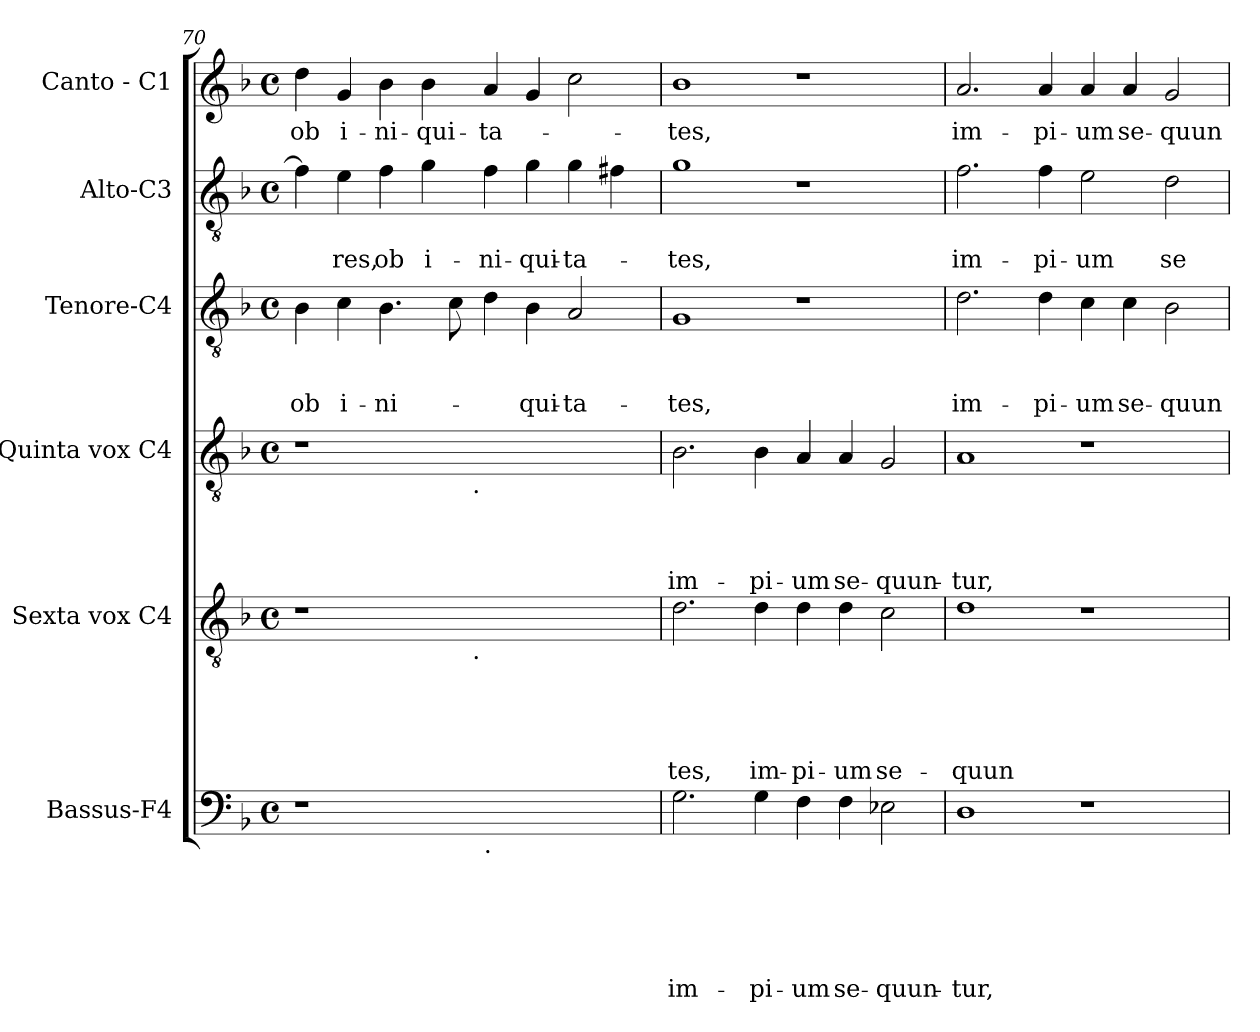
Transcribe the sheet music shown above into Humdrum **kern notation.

**kern	**text	**text	**text	**text	**text	**text	**kern	**text	**text	**text	**text	**text	**kern	**text	**text	**text	**text	**kern	**text	**text	**text	**kern	**text	**text	**kern	**text
*part6	*part6	*part6	*part6	*part6	*part6	*part6	*part5	*part5	*part5	*part5	*part5	*part5	*part4	*part4	*part4	*part4	*part4	*part3	*part3	*part3	*part3	*part2	*part2	*part2	*part1	*part1
*staff6	*staff6	*staff6	*staff6	*staff6	*staff6	*staff6	*staff5	*staff5	*staff5	*staff5	*staff5	*staff5	*staff4	*staff4	*staff4	*staff4	*staff4	*staff3	*staff3	*staff3	*staff3	*staff2	*staff2	*staff2	*staff1	*staff1
*I"Bassus-F4	*	*	*	*	*	*	*I"Sexta vox C4	*	*	*	*	*	*I"Quinta vox C4	*	*	*	*	*I"Tenore-C4	*	*	*	*I"Alto-C3	*	*	*I"Canto - C1	*
*clefF4	*	*	*	*	*	*	*clefGv2	*	*	*	*	*	*clefGv2	*	*	*	*	*clefGv2	*	*	*	*clefGv2	*	*	*clefG2	*
*k[b-]	*	*	*	*	*	*	*k[b-]	*	*	*	*	*	*k[b-]	*	*	*	*	*k[b-]	*	*	*	*k[b-]	*	*	*k[b-]	*
*F:	*	*	*	*	*	*	*F:	*	*	*	*	*	*F:	*	*	*	*	*F:	*	*	*	*F:	*	*	*F:	*
*M4/4	*	*	*	*	*	*	*M4/4	*	*	*	*	*	*M4/4	*	*	*	*	*M4/4	*	*	*	*M4/4	*	*	*M4/4	*
*met(c)	*	*	*	*	*	*	*met(c)	*	*	*	*	*	*met(c)	*	*	*	*	*met(c)	*	*	*	*met(c)	*	*	*met(c)	*
=70	=70	=70	=70	=70	=70	=70	=70	=70	=70	=70	=70	=70	=70	=70	=70	=70	=70	=70	=70	=70	=70	=70	=70	=70	=70	=70
!	!	!	!	!	!	!	!	!	!	!	!	!	!	!	!	!	!	!	!	!	!LO:LY:b	!	!	!	!	!LO:LY:b
*	*	*	*	*	*	*	*^	*	*	*	*	*	*^	*	*	*	*	*	*	*	*	*	*	*	*	*
1r	.	.	.	.	.	.	1r	2ryy	.	.	.	.	.	1r	2ryy	.	.	.	.	4B-\	.	.	ob	4f\]	.	.	4dd\	ob
!	!	!	!	!	!	!	!	!	!	!	!	!	!	!	!	!	!	!	!	!	!	!	!LO:LY:b	!	!	!LO:LY:b	!	!LO:LY:b
.	.	.	.	.	.	.	.	.	.	.	.	.	.	.	.	.	.	.	.	4c\	.	.	i-	4e\	.	-res,	4g/	i-
!	!	!	!	!	!	!	!	!	!	!	!	!	!	!	!	!	!	!	!	!	!	!	!LO:LY:b	!	!	!LO:LY:b	!	!LO:LY:b
.	.	.	.	.	.	.	.	4...ryy	.	.	.	.	.	.	4...ryy	.	.	.	.	4.B-\	.	.	-ni-	4f\	.	ob	4b-\	-ni-
!	!	!	!	!	!	!	!	!	!	!	!	!	!	!	!	!	!	!	!	!	!	!	!	!	!	!LO:LY:b	!	!LO:LY:b
.	.	.	.	.	.	.	.	.	.	.	.	.	.	.	.	.	.	.	.	.	.	.	.	4g\	.	i-	4b-\	-qui-
.	.	.	.	.	.	.	.	.	.	.	.	.	.	.	.	.	.	.	.	8c\	.	.	.	.	.	.	.	.
!	!	!	!	!	!	!	!	!	!	!	!	!	!	!	!LO:TX:b:t=.	!	!	!	!	!	!	!	!	!	!	!	!	!
!	!	!	!	!	!	!	!	!LO:TX:b:t=.	!	!	!	!	!	!	!	!	!	!	!	!	!	!	!	!	!	!	!	!
.	.	.	.	.	.	.	.	1ryy	.	.	.	.	.	.	1ryy	.	.	.	.	.	.	.	.	.	.	.	.	.
!LO:TX:b:t=.	!	!	!	!	!	!	!	!	!	!	!	!	!	!	!	!	!	!	!	!	!	!	!	!	!	!	!	!
!	!	!	!	!	!	!	!	!	!	!	!	!	!	!	!	!	!	!	!	!	!	!	!	!	!	!LO:LY:b	!	!LO:LY:b
1ryy	.	.	.	.	.	.	1ryy	.	.	.	.	.	.	1ryy	.	.	.	.	.	4d\	.	.	.	4f\	.	-ni-	4a/	-ta-
!	!	!	!	!	!	!	!	!	!	!	!	!	!	!	!	!	!	!	!	!	!	!	!LO:LY:b	!	!	!LO:LY:b	!	!
.	.	.	.	.	.	.	.	.	.	.	.	.	.	.	.	.	.	.	.	4B-\	.	.	-qui-	4g\	.	-qui-	4g/	.
!	!	!	!	!	!	!	!	!	!	!	!	!	!	!	!	!	!	!	!	!	!	!	!LO:LY:b	!	!	!LO:LY:b	!	!
.	.	.	.	.	.	.	.	.	.	.	.	.	.	.	.	.	.	.	.	2A/	.	.	-ta-	4g\	.	-ta-	2cc\	.
.	.	.	.	.	.	.	.	.	.	.	.	.	.	.	.	.	.	.	.	.	.	.	.	4f#X\	.	.	.	.
.	.	.	.	.	.	.	.	32ryy	.	.	.	.	.	.	32ryy	.	.	.	.	.	.	.	.	.	.	.	.	.
=71	=71	=71	=71	=71	=71	=71	=71	=71	=71	=71	=71	=71	=71	=71	=71	=71	=71	=71	=71	=71	=71	=71	=71	=71	=71	=71	=71	=71
!	!	!	!	!	!	!LO:LY:b	!	!	!	!	!	!	!LO:LY:b	!	!	!	!	!	!LO:LY:b	!	!	!	!LO:LY:b	!	!	!LO:LY:b	!	!LO:LY:b
*	*	*	*	*	*	*	*v	*v	*	*	*	*	*	*	*	*	*	*	*	*	*	*	*	*	*	*	*	*
*	*	*	*	*	*	*	*	*	*	*	*	*	*v	*v	*	*	*	*	*	*	*	*	*	*	*	*	*
2.G\	.	.	.	.	.	im-	2.d\	.	.	.	.	-tes,	2.B-\	.	.	.	im-	1G	.	.	-tes,	1g	.	-tes,	1b-	-tes,
!	!	!	!	!	!	!LO:LY:b	!	!	!	!	!	!LO:LY:b	!	!	!	!	!LO:LY:b	!	!	!	!	!	!	!	!	!
4G\	.	.	.	.	.	-pi-	4d\	.	.	.	.	im-	4B-\	.	.	.	-pi-	.	.	.	.	.	.	.	.	.
!	!	!	!	!	!	!LO:LY:b	!	!	!	!	!	!LO:LY:b	!	!	!	!	!LO:LY:b	!	!	!	!	!	!	!	!	!
4F\	.	.	.	.	.	-um	4d\	.	.	.	.	-pi-	4A/	.	.	.	-um	1r	.	.	.	1r	.	.	1r	.
!	!	!	!	!	!	!LO:LY:b	!	!	!	!	!	!LO:LY:b	!	!	!	!	!LO:LY:b	!	!	!	!	!	!	!	!	!
4F\	.	.	.	.	.	se-	4d\	.	.	.	.	-um	4A/	.	.	.	se-	.	.	.	.	.	.	.	.	.
!	!	!	!	!	!	!LO:LY:b	!	!	!	!	!	!LO:LY:b	!	!	!	!	!LO:LY:b	!	!	!	!	!	!	!	!	!
2E-X\	.	.	.	.	.	-quun-	2c\	.	.	.	.	se-	2G/	.	.	.	-quun-	.	.	.	.	.	.	.	.	.
=72	=72	=72	=72	=72	=72	=72	=72	=72	=72	=72	=72	=72	=72	=72	=72	=72	=72	=72	=72	=72	=72	=72	=72	=72	=72	=72
!	!	!	!	!	!	!LO:LY:b	!	!	!	!	!	!LO:LY:b	!	!	!	!	!LO:LY:b	!	!	!	!LO:LY:b	!	!	!LO:LY:b	!	!LO:LY:b
1D	.	.	.	.	.	-tur,	1d	.	.	.	.	-quun-	1A	.	.	.	-tur,	2.d\	.	.	im-	2.f\	.	im-	2.a/	im-
!	!	!	!	!	!	!	!	!	!	!	!	!	!	!	!	!	!	!	!	!	!LO:LY:b	!	!	!LO:LY:b	!	!LO:LY:b
.	.	.	.	.	.	.	.	.	.	.	.	.	.	.	.	.	.	4d\	.	.	-pi-	4f\	.	-pi-	4a/	-pi-
!	!	!	!	!	!	!	!	!	!	!	!	!	!	!	!	!	!	!	!	!	!LO:LY:b	!	!	!LO:LY:b	!	!LO:LY:b
1r	.	.	.	.	.	.	1r	.	.	.	.	.	1r	.	.	.	.	4c\	.	.	-um	2e\	.	-um	4a/	-um
!	!	!	!	!	!	!	!	!	!	!	!	!	!	!	!	!	!	!	!	!	!LO:LY:b	!	!	!	!	!LO:LY:b
.	.	.	.	.	.	.	.	.	.	.	.	.	.	.	.	.	.	4c\	.	.	se-	.	.	.	4a/	se-
!	!	!	!	!	!	!	!	!	!	!	!	!	!	!	!	!	!	!	!	!	!LO:LY:b	!	!	!LO:LY:b	!	!LO:LY:b
.	.	.	.	.	.	.	.	.	.	.	.	.	.	.	.	.	.	2B-\	.	.	-quun-	2d\	.	se-	2g/	-quun-
=	=	=	=	=	=	=	=	=	=	=	=	=	=	=	=	=	=	=	=	=	=	=	=	=	=	=
*-	*-	*-	*-	*-	*-	*-	*-	*-	*-	*-	*-	*-	*-	*-	*-	*-	*-	*-	*-	*-	*-	*-	*-	*-	*-	*-
